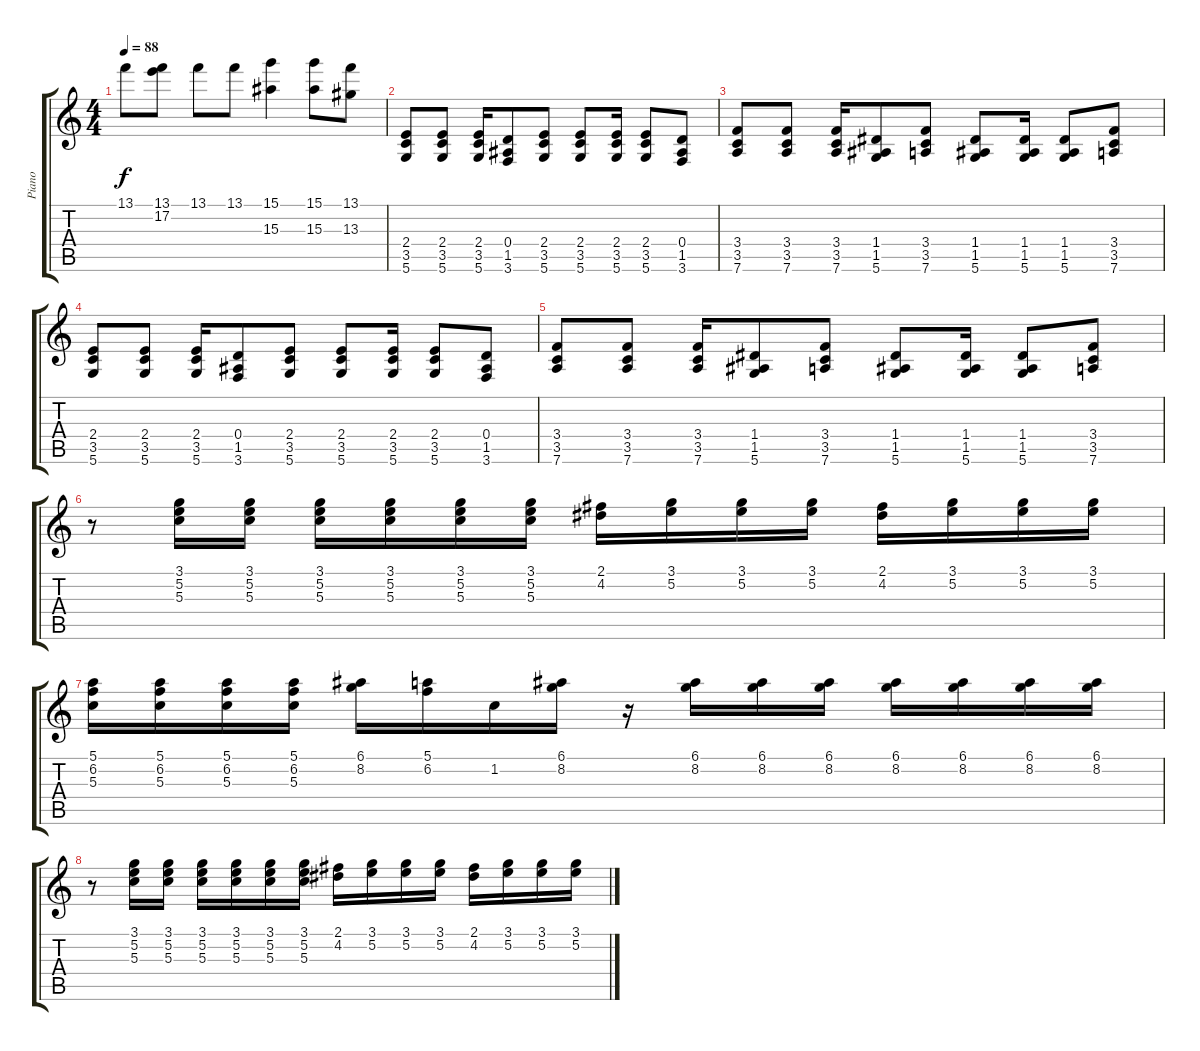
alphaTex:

\track ("Piano" "Piano") {instrument acousticgrandpiano}
\staff {score tabs}
\tuning (E5 B4 G4 D4 A3 D3) {hide}
\ts (4 4)
\tempo 88
\clef g2
\ks c
13.1.8{dy f} (13.1 17.2).8 13.1.8 13.1.8 (15.1 15.3).4 (15.1 15.3).8 (13.1 13.3).8 |
(2.4 3.5 5.6).8 (2.4 3.5 5.6).8 (2.4 3.5 5.6).16 (0.4 1.5 3.6).8 (2.4 3.5 5.6).8 (2.4 3.5 5.6).8 (2.4 3.5 5.6).16 (2.4 3.5 5.6).8 (0.4 1.5 3.6).8 |
(3.4 3.5 7.6).8 (3.4 3.5 7.6).8 (3.4 3.5 7.6).16 (1.4 1.5 5.6).8 (3.4 3.5 7.6).8 (1.4 1.5 5.6).8 (1.4 1.5 5.6).16 (1.4 1.5 5.6).8 (3.4 3.5 7.6).8 |
(2.4 3.5 5.6).8 (2.4 3.5 5.6).8 (2.4 3.5 5.6).16 (0.4 1.5 3.6).8 (2.4 3.5 5.6).8 (2.4 3.5 5.6).8 (2.4 3.5 5.6).16 (2.4 3.5 5.6).8 (0.4 1.5 3.6).8 |
(3.4 3.5 7.6).8 (3.4 3.5 7.6).8 (3.4 3.5 7.6).16 (1.4 1.5 5.6).8 (3.4 3.5 7.6).8 (1.4 1.5 5.6).8 (1.4 1.5 5.6).16 (1.4 1.5 5.6).8 (3.4 3.5 7.6).8 |
r.8 (3.1 5.2 5.3).16 (3.1 5.2 5.3).16 (3.1 5.2 5.3).16 (3.1 5.2 5.3).16 (3.1 5.2 5.3).16 (3.1 5.2 5.3).16 (2.1 4.2).16 (3.1 5.2).16 (3.1 5.2).16 (3.1 5.2).16 (2.1 4.2).16 (3.1 5.2).16 (3.1 5.2).16 (3.1 5.2).16 |
(5.1 6.2 5.3).16 (5.1 6.2 5.3).16 (5.1 6.2 5.3).16 (5.1 6.2 5.3).16 (6.1 8.2).16 (5.1 6.2).16 1.2.16 (6.1 8.2).16 r.16 (6.1 8.2).16 (6.1 8.2).16 (6.1 8.2).16 (6.1 8.2).16 (6.1 8.2).16 (6.1 8.2).16 (6.1 8.2).16 |
r.8 (3.1 5.2 5.3).16 (3.1 5.2 5.3).16 (3.1 5.2 5.3).16 (3.1 5.2 5.3).16 (3.1 5.2 5.3).16 (3.1 5.2 5.3).16 (2.1 4.2).16 (3.1 5.2).16 (3.1 5.2).16 (3.1 5.2).16 (2.1 4.2).16 (3.1 5.2).16 (3.1 5.2).16 (3.1 5.2).16
